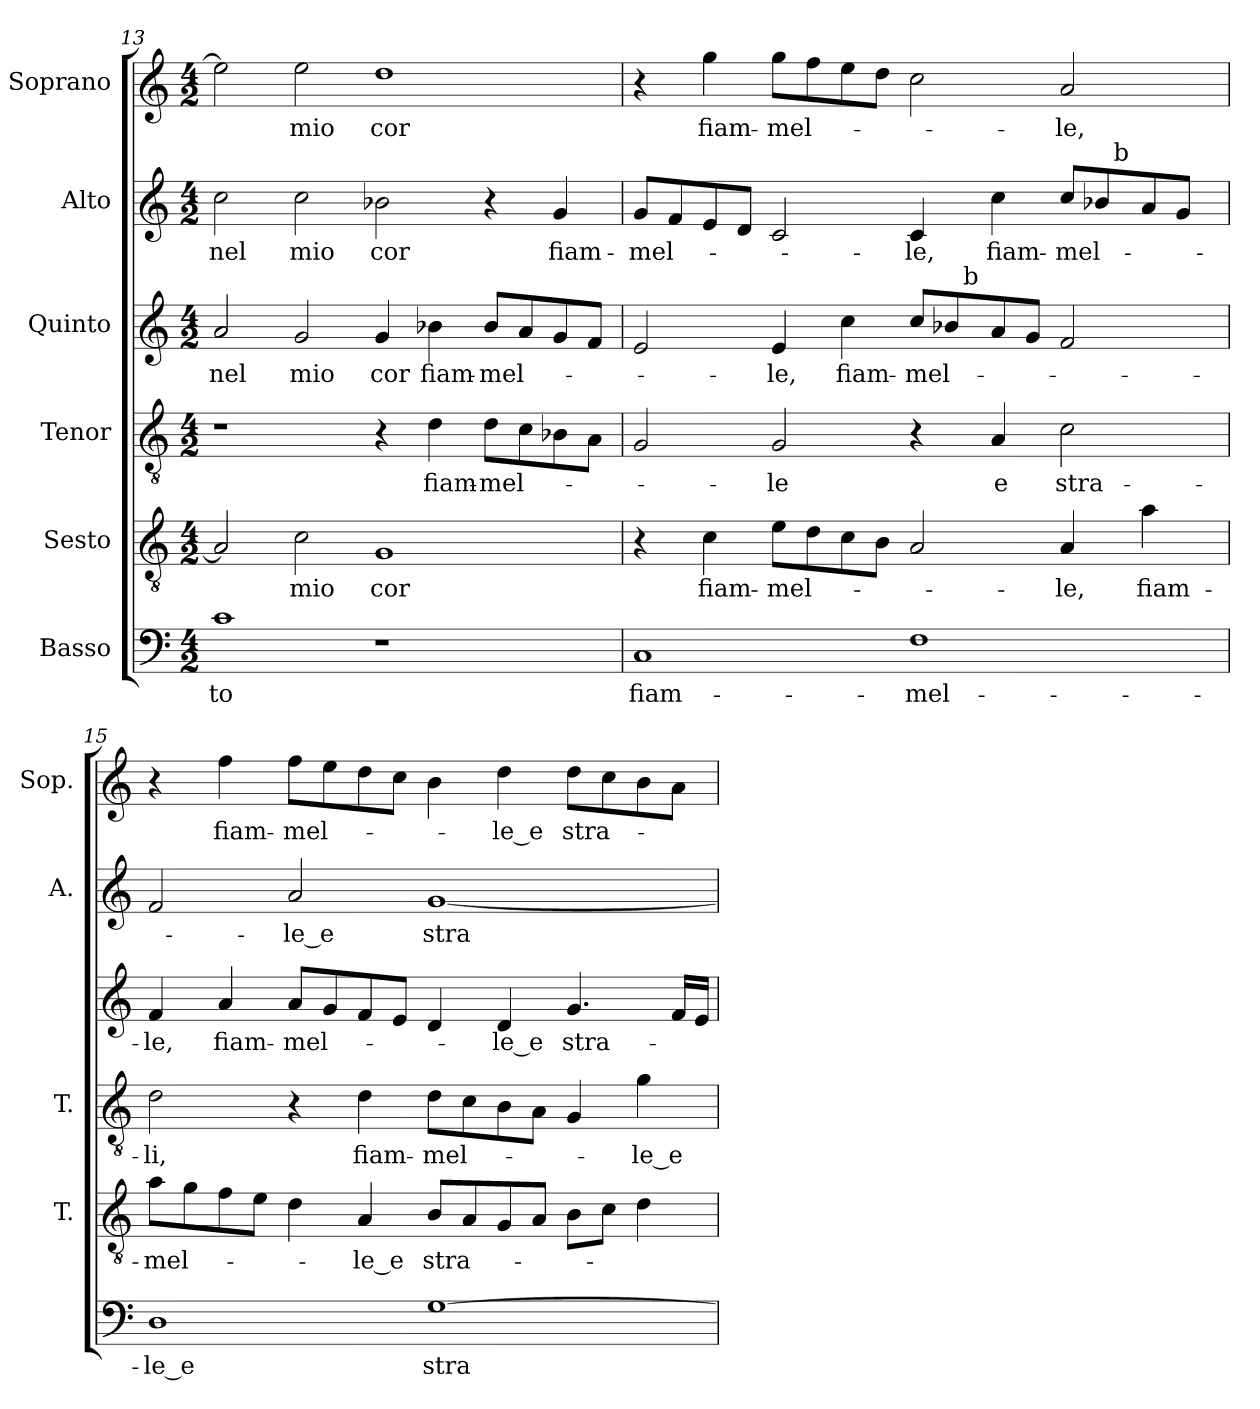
**kern	**text	**kern	**text	**kern	**text	**kern	**text	**kern	**text	**kern	**text
*part6	*part6	*part5	*part5	*part4	*part4	*part3	*part3	*part2	*part2	*part1	*part1
*staff6	*staff6	*staff5	*staff5	*staff4	*staff4	*staff3	*staff3	*staff2	*staff2	*staff1	*staff1
*I"Basso	*	*I"Sesto	*	*I"Tenor	*	*I"Quinto	*	*I"Alto	*	*I"Soprano	*
*	*	*I'T.	*	*I'T.	*	*	*	*I'A.	*	*I'Sop.	*
!!LO:PB:g=z
*clefF4	*	*clefGv2	*	*clefGv2	*	*clefG2	*	*clefG2	*	*clefG2	*
*	*	*ITrd7c12	*	*ITrd7c12	*	*	*	*	*	*	*
*k[]	*	*k[]	*	*k[]	*	*k[]	*	*k[]	*	*k[]	*
*C:	*	*C:	*	*C:	*	*C:	*	*C:	*	*C:	*
*M4/2	*	*M4/2	*	*M4/2	*	*M4/2	*	*M4/2	*	*M4/2	*
=13	=13	=13	=13	=13	=13	=13	=13	=13	=13	=13	=13
!	!LO:LY:b:color=#000000	!	!	!	!	!	!	!	!	!	!
!	!	!	!	!	!	!	!LO:LY:b:color=#000000	!	!	!	!
!	!	!	!	!	!	!	!	!	!LO:LY:b:color=#000000	!	!
1ci	-to	2AAi/]	.	1r	.	2ai/	nel	2cci\	nel	2eei\]	.
!	!	!	!LO:LY:b:color=#000000	!	!	!	!	!	!	!	!
!	!	!	!	!	!	!	!LO:LY:b:color=#000000	!	!	!	!
!	!	!	!	!	!	!	!	!	!LO:LY:b:color=#000000	!	!
!	!	!	!	!	!	!	!	!	!	!	!LO:LY:b:color=#000000
.	.	2Ci\	mio	.	.	2gi/	mio	2cci\	mio	2eei\	mio
!	!	!	!LO:LY:b:color=#000000	!	!	!	!	!	!	!	!
!	!	!	!	!	!	!	!LO:LY:b:color=#000000	!	!	!	!
!	!	!	!	!	!	!	!	!	!LO:LY:b:color=#000000	!	!
!	!	!	!	!	!	!	!	!	!	!	!LO:LY:b:color=#000000
1r	.	1GGi	cor	4r	.	4gi/	cor	2b-Xi\	cor	1ddi	cor
!	!	!	!	!	!LO:LY:b:color=#000000	!	!	!	!	!	!
!	!	!	!	!	!	!	!LO:LY:b:color=#000000	!	!	!	!
.	.	.	.	4Di\	fiam-	4b-Xi\	fiam-	.	.	.	.
!	!	!	!	!	!LO:LY:b:color=#000000	!	!	!	!	!	!
!	!	!	!	!	!	!	!LO:LY:b:color=#000000	!	!	!	!
.	.	.	.	8Di\L	-mel-	8b-i/L	-mel-	4r	.	.	.
.	.	.	.	8Ci\	.	8ai/	.	.	.	.	.
!	!	!	!	!	!	!	!	!	!LO:LY:b:color=#000000	!	!
.	.	.	.	8BB-Xi\	.	8gi/	.	4gi/	fiam-	.	.
.	.	.	.	8AAi\J	.	8fi/J	.	.	.	.	.
=14	=14	=14	=14	=14	=14	=14	=14	=14	=14	=14	=14
!	!LO:LY:b:color=#000000	!	!	!	!	!	!	!	!	!	!
!	!	!	!	!	!	!	!	!	!LO:LY:b:color=#000000	!	!
*	*	*	*	*	*	*^	*	*^	*	*	*
1Ci	fiam-	4r	.	2GGi/	.	2ei/	1ryy	.	8gi/L	1ryy	-mel-	4r	.
.	.	.	.	.	.	.	.	.	8fi/	.	.	.	.
!	!	!	!LO:LY:b:color=#000000	!	!	!	!	!	!	!	!	!	!
!	!	!	!	!	!	!	!	!	!	!	!	!	!LO:LY:b:color=#000000
.	.	4Ci\	fiam-	.	.	.	.	.	8ei/	.	.	4ggi\	fiam-
.	.	.	.	.	.	.	.	.	8di/J	.	.	.	.
!	!	!	!LO:LY:b:color=#000000	!	!	!	!	!	!	!	!	!	!
!	!	!	!	!	!LO:LY:b:color=#000000	!	!	!	!	!	!	!	!
!	!	!	!	!	!	!	!	!LO:LY:b:color=#000000	!	!	!	!	!
!	!	!	!	!	!	!	!	!	!	!	!	!	!LO:LY:b:color=#000000
.	.	8Ei\L	-mel-	2GGi/	-le	4ei/	.	-le,	2ci/	.	.	8ggi\L	-mel-
.	.	8Di\	.	.	.	.	.	.	.	.	.	8ffi\	.
!	!	!	!	!	!	!	!	!LO:LY:b:color=#000000	!	!	!	!	!
.	.	8Ci\	.	.	.	4cci\	.	fiam-	.	.	.	8eei\	.
.	.	8BBi\J	.	.	.	.	.	.	.	.	.	8ddi\J	.
!	!LO:LY:b:color=#000000	!	!	!	!	!	!	!	!	!	!	!	!
!	!	!	!	!	!	!	!	!LO:LY:b:color=#000000	!	!	!	!	!
!	!	!	!	!	!	!	!	!	!	!	!LO:LY:b:color=#000000	!	!
1Fi	-mel-	2AAi/	.	4r	.	8cci/L	8ryy	-mel-	4ci/	2ryy	-le,	2cci\	.
.	.	.	.	.	.	8b-i/	32ryy	.	.	.	.	.	.
.	.	.	.	.	.	.	256ryy	.	.	.	.	.	.
!	!	!	!	!	!	!	!LO:TX:a:t=b	!	!	!	!	!	!
.	.	.	.	.	.	.	2ryy	.	.	.	.	.	.
!	!	!	!	!	!LO:LY:b:color=#000000	!	!	!	!	!	!	!	!
!	!	!	!	!	!	!	!	!	!	!	!LO:LY:b:color=#000000	!	!
.	.	.	.	4AAi/	e	8ai/	.	.	4cci\	.	fiam-	.	.
.	.	.	.	.	.	8gi/J	.	.	.	.	.	.	.
!	!	!	!LO:LY:b:color=#000000	!	!	!	!	!	!	!	!	!	!
!	!	!	!	!	!LO:LY:b:color=#000000	!	!	!	!	!	!	!	!
!	!	!	!	!	!	!	!	!	!	!	!LO:LY:b:color=#000000	!	!
!	!	!	!	!	!	!	!	!	!	!	!	!	!LO:LY:b:color=#000000
.	.	4AAi/	-le,	2Ci\	stra-	2fi/	.	.	8cci/L	8ryy	-mel-	2ai/	-le,
.	.	.	.	.	.	.	.	.	8b-i/	32ryy	.	.	.
.	.	.	.	.	.	.	.	.	.	256ryy	.	.	.
!	!	!	!	!	!	!	!	!	!	!LO:TX:a:t=b	!	!	!
.	.	.	.	.	.	.	4ryy	.	.	4ryy	.	.	.
!	!	!	!LO:LY:b:color=#000000	!	!	!	!	!	!	!	!	!	!
.	.	4Ai\	fiam-	.	.	.	.	.	8ai/	.	.	.	.
.	.	.	.	.	.	.	.	.	8gi/J	.	.	.	.
.	.	.	.	.	.	.	16ryy	.	.	16ryy	.	.	.
.	.	.	.	.	.	.	64..ryy	.	.	64..ryy	.	.	.
*	*	*	*	*	*	*v	*v	*	*	*	*	*	*
*	*	*	*	*	*	*	*	*v	*v	*	*	*
=15	=15	=15	=15	=15	=15	=15	=15	=15	=15	=15	=15
*	*	*	*	*	*	*^	*	*^	*	*	*
!	!LO:LY:b:color=#000000	!	!	!	!	!	!	!	!	!	!	!	!
*	*	*	*	*	*	*v	*v	*	*	*	*	*	*
*	*	*	*	*	*	*	*	*v	*v	*	*	*
*	*	*	*	*	*	*^	*	*^	*	*	*
!	!	!	!LO:LY:b:color=#000000	!	!	!	!	!	!	!	!	!	!
*	*	*	*	*	*	*v	*v	*	*	*	*	*	*
*	*	*	*	*	*	*	*	*v	*v	*	*	*
*	*	*	*	*	*	*^	*	*^	*	*	*
!	!	!	!	!	!LO:LY:b:color=#000000	!	!	!	!	!	!	!	!
*	*	*	*	*	*	*v	*v	*	*	*	*	*	*
*	*	*	*	*	*	*	*	*v	*v	*	*	*
*	*	*	*	*	*	*^	*	*^	*	*	*
!	!	!	!	!	!	!	!	!LO:LY:b:color=#000000	!	!	!	!	!
*	*	*	*	*	*	*v	*v	*	*	*	*	*	*
*	*	*	*	*	*	*	*	*v	*v	*	*	*
1Di	-le_e	8Ai\L	-mel-	2Di\	-li,	4fi/	-le,	2fi/	.	4r	.
.	.	8Gi\	.	.	.	.	.	.	.	.	.
!	!	!	!	!	!	!	!LO:LY:b:color=#000000	!	!	!	!
!	!	!	!	!	!	!	!	!	!	!	!LO:LY:b:color=#000000
.	.	8Fi\	.	.	.	4ai/	fiam-	.	.	4ffi\	fiam-
.	.	8Ei\J	.	.	.	.	.	.	.	.	.
!	!	!	!	!	!	!	!LO:LY:b:color=#000000	!	!	!	!
!	!	!	!	!	!	!	!	!	!LO:LY:b:color=#000000	!	!
!	!	!	!	!	!	!	!	!	!	!	!LO:LY:b:color=#000000
.	.	4Di\	.	4r	.	8ai/L	-mel-	2ai/	-le_e	8ffi\L	-mel-
.	.	.	.	.	.	8gi/	.	.	.	8eei\	.
!	!	!	!LO:LY:b:color=#000000	!	!	!	!	!	!	!	!
!	!	!	!	!	!LO:LY:b:color=#000000	!	!	!	!	!	!
.	.	4AAi/	-le_e	4Di\	fiam-	8fi/	.	.	.	8ddi\	.
.	.	.	.	.	.	8ei/J	.	.	.	8cci\J	.
!	!LO:LY:b:color=#000000	!	!	!	!	!	!	!	!	!	!
!	!	!	!LO:LY:b:color=#000000	!	!	!	!	!	!	!	!
!	!	!	!	!	!LO:LY:b:color=#000000	!	!	!	!	!	!
!	!	!	!	!	!	!	!	!	!LO:LY:b:color=#000000	!	!
[1Gi	stra-	8BBi/L	stra-	8Di\L	-mel-	4di/	.	[1gi	stra-	4bi\	.
.	.	8AAi/	.	8Ci\	.	.	.	.	.	.	.
!	!	!	!	!	!	!	!LO:LY:b:color=#000000	!	!	!	!
!	!	!	!	!	!	!	!	!	!	!	!LO:LY:b:color=#000000
.	.	8GGi/	.	8BBi\	.	4di/	-le_e	.	.	4ddi\	-le_e
.	.	8AAi/J	.	8AAi\J	.	.	.	.	.	.	.
!	!	!	!	!	!	!	!LO:LY:b:color=#000000	!	!	!	!
!	!	!	!	!	!	!	!	!	!	!	!LO:LY:b:color=#000000
.	.	8BBi\L	.	4GGi/	.	4.gi/	stra-	.	.	8ddi\L	stra-
.	.	8Ci\J	.	.	.	.	.	.	.	8cci\	.
!	!	!	!	!	!LO:LY:b:color=#000000	!	!	!	!	!	!
.	.	4Di\	.	4Gi\	-le_e	.	.	.	.	8bi\	.
.	.	.	.	.	.	16fi/LL	.	.	.	8ai\J	.
.	.	.	.	.	.	16ei/JJ	.	.	.	.	.
=	=	=	=	=	=	=	=	=	=	=	=
*-	*-	*-	*-	*-	*-	*-	*-	*-	*-	*-	*-
